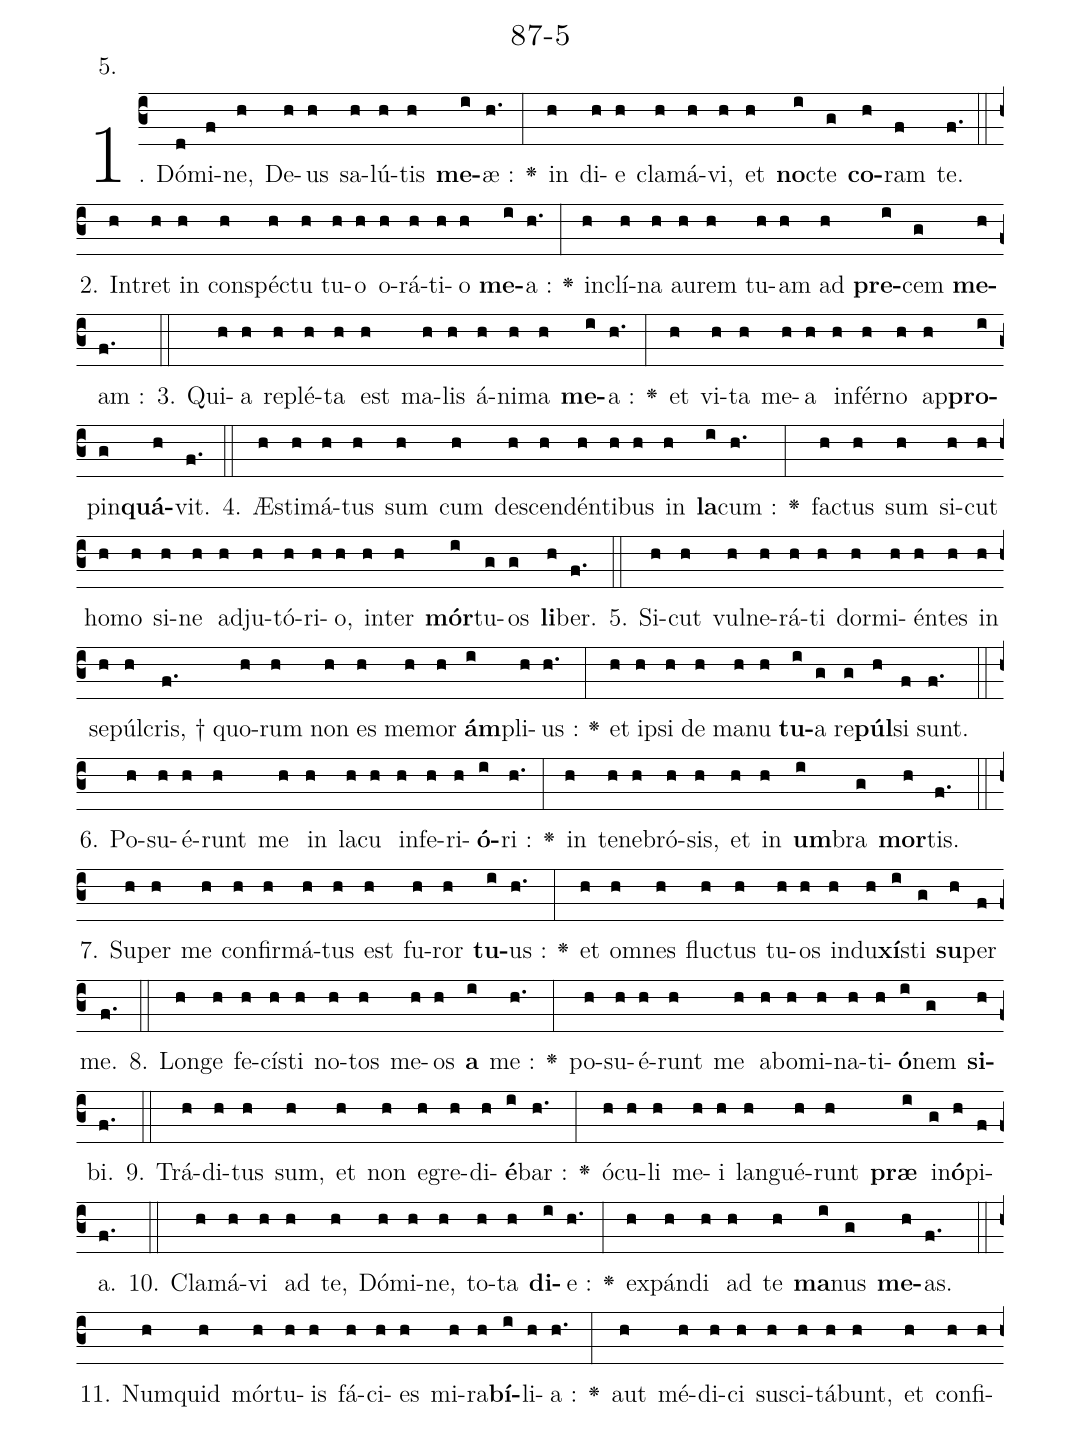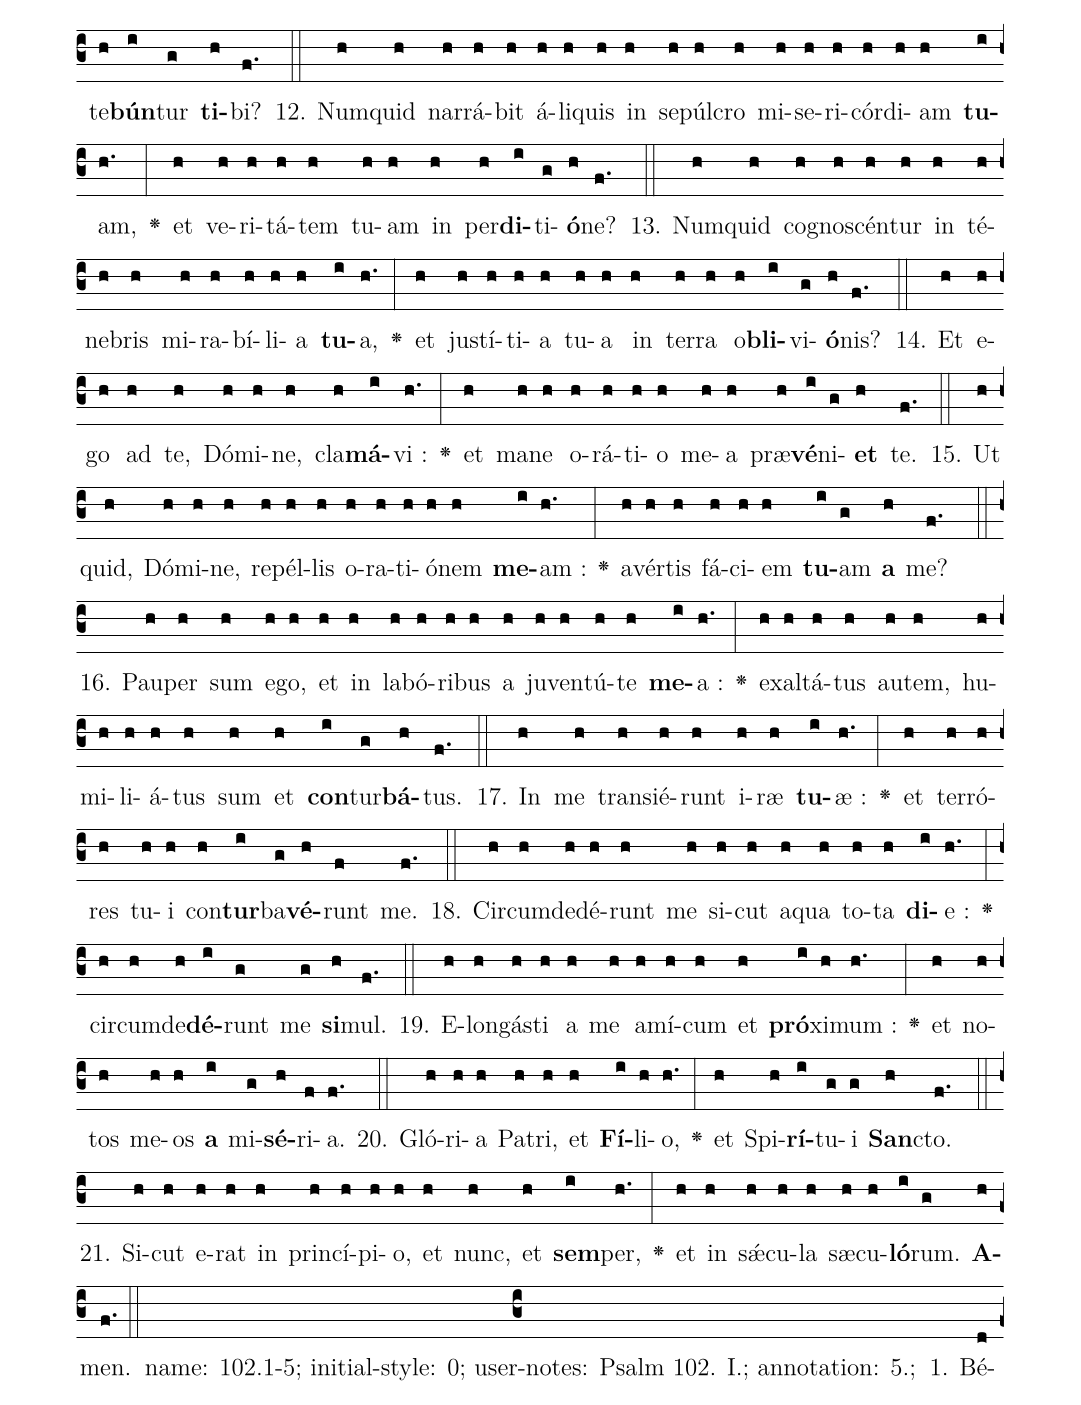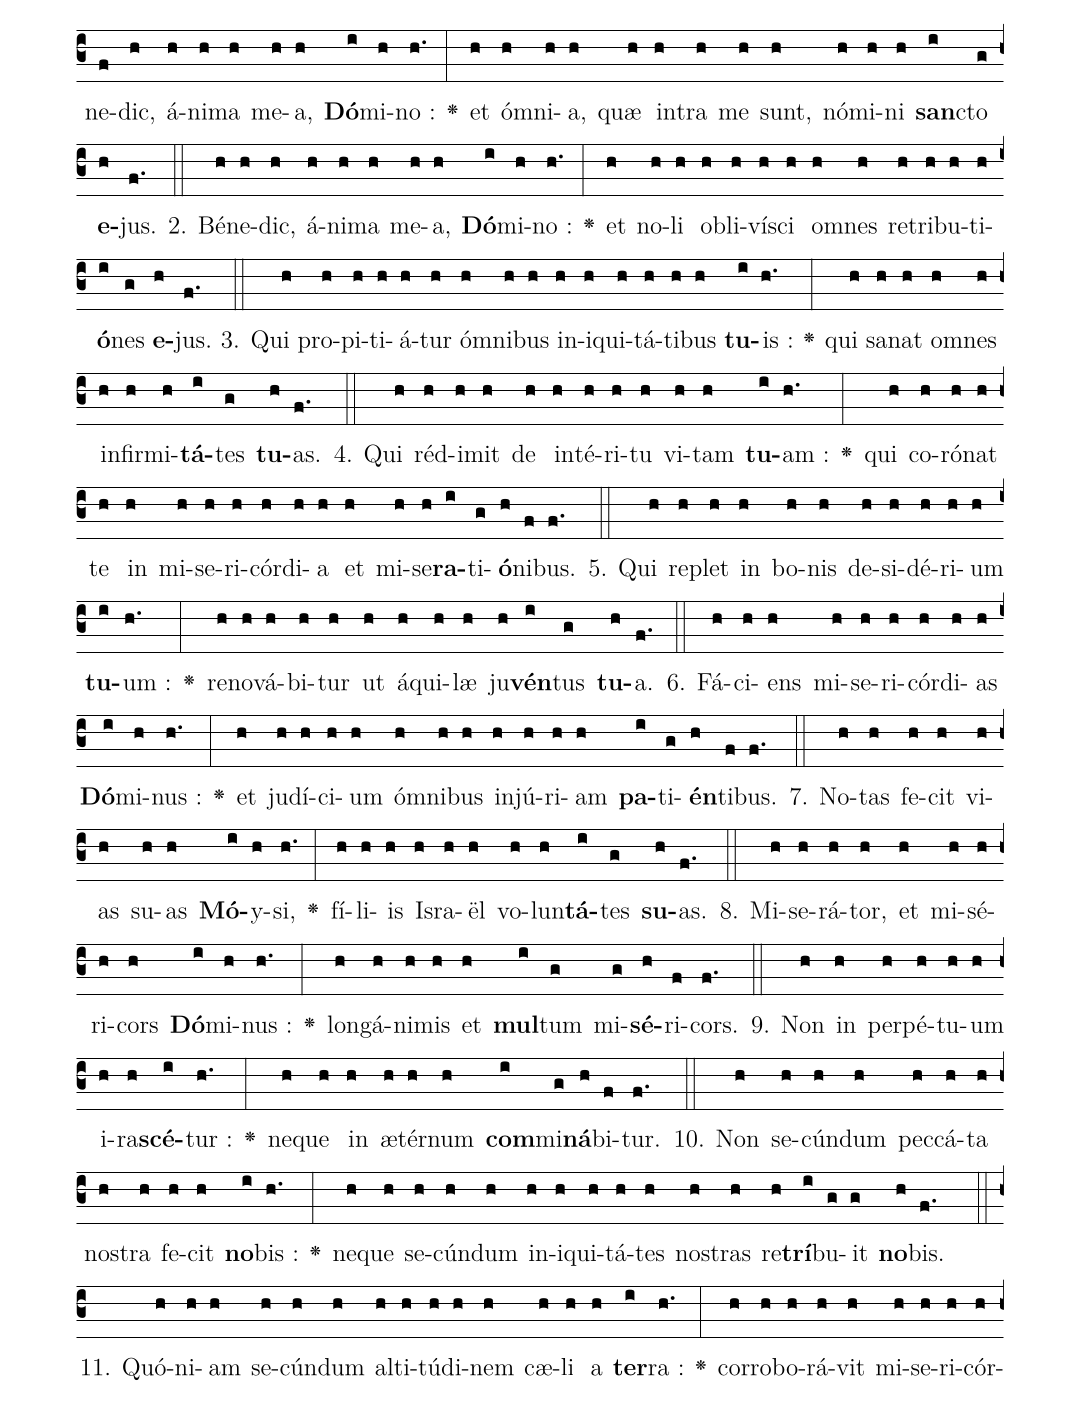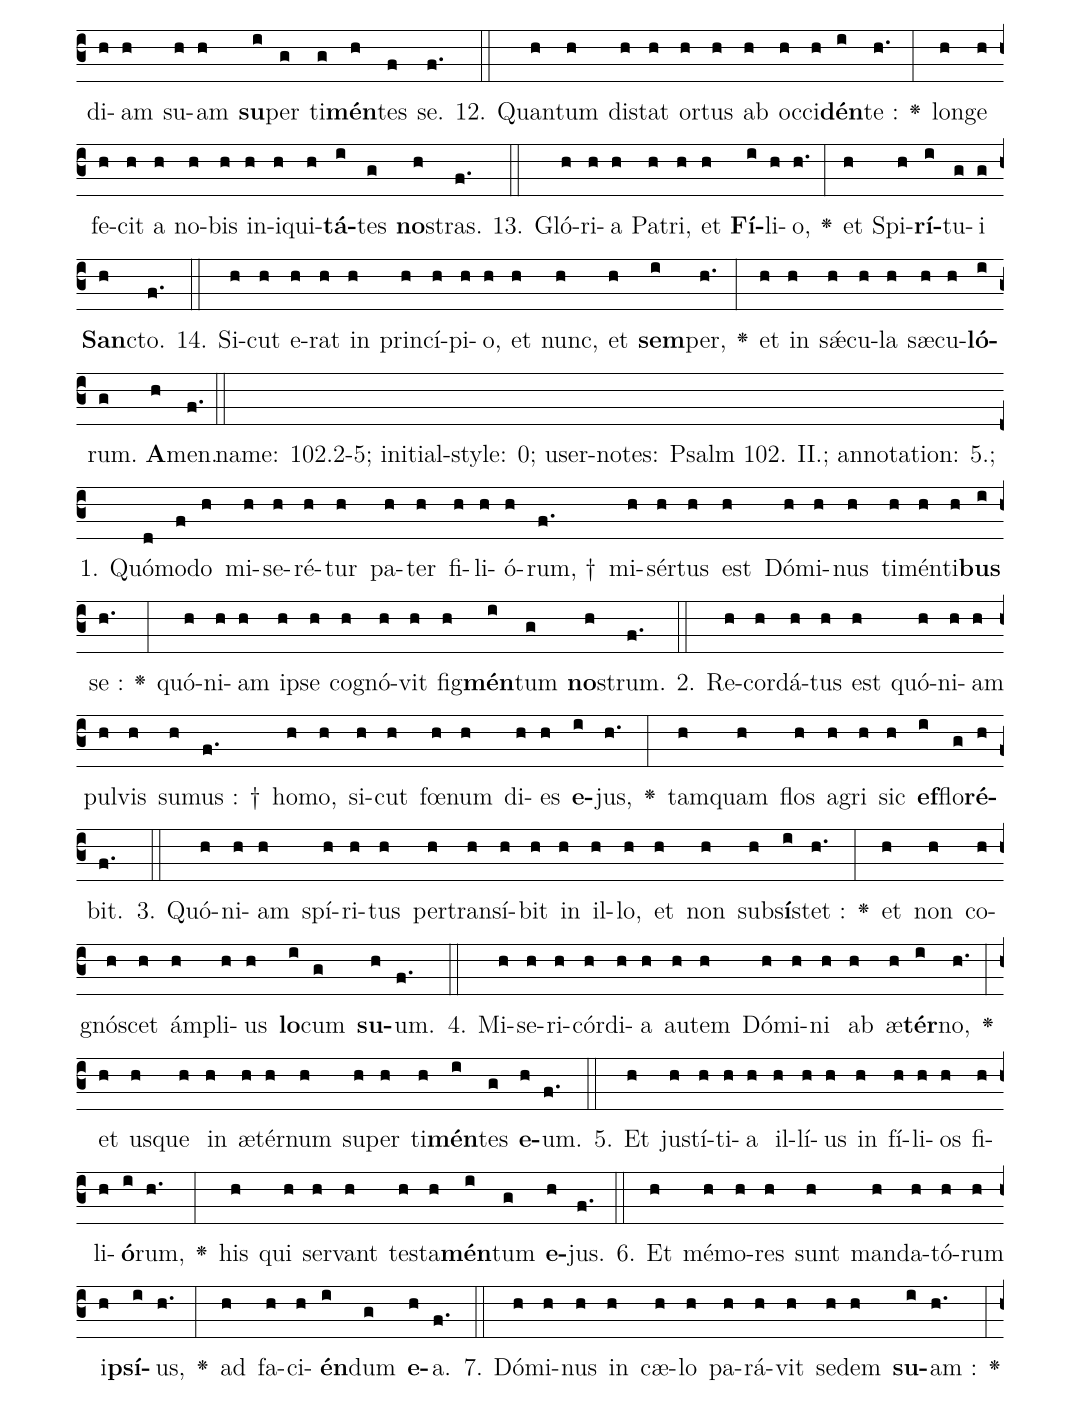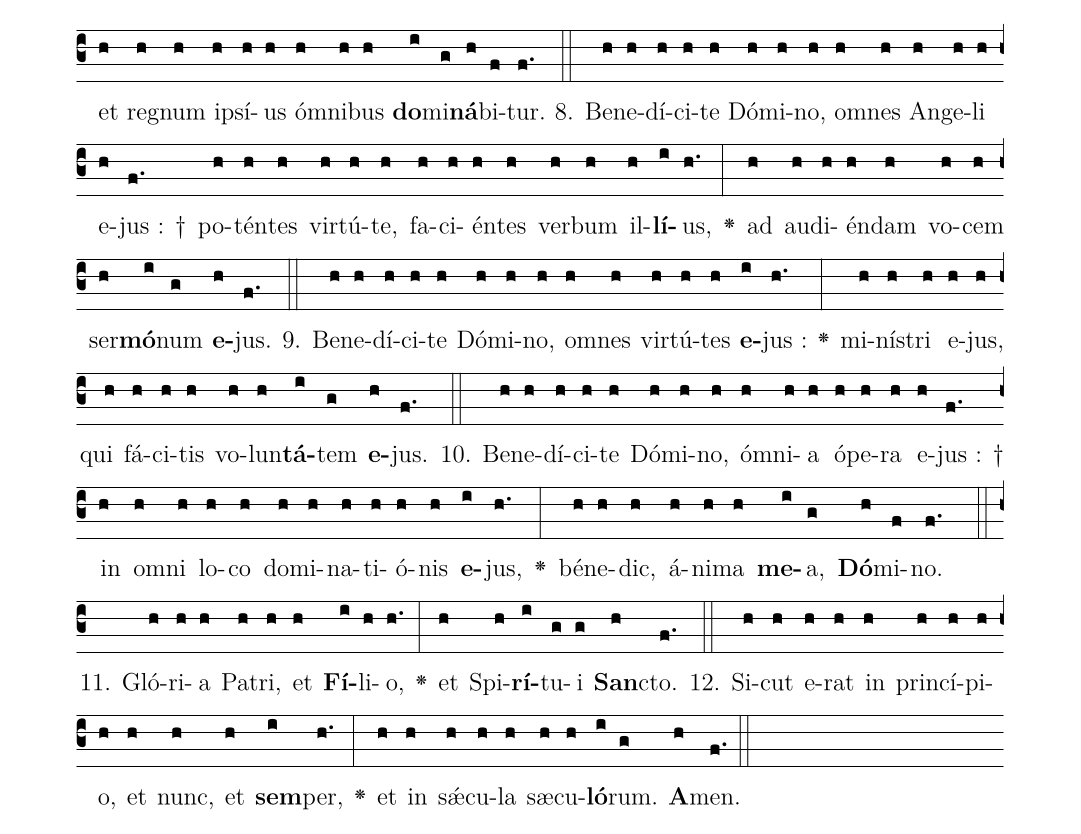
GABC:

name: 87-5;
annotation: 5.;
%%
(c3)1. Dó(d)mi(f)ne,(h) De(h)us(h) sa(h)lú(h)tis(h) <b>me</b>(i)æ :(h.) <v>\greheightstar</v>(:) in(h) di(h)e(h) cla(h)má(h)vi,(h) et(h) <b>no</b>(i)cte(g) <b>co</b>(h)ram(f) te.(f.) (::)
2. In(h)tret(h) in(h) con(h)spé(h)ctu(h) tu(h)o(h) o(h)rá(h)ti(h)o(h) <b>me</b>(i)a :(h.) <v>\greheightstar</v>(:) in(h)clí(h)na(h) au(h)rem(h) tu(h)am(h) ad(h) <b>pre</b>(i)cem(g) <b>me</b>(h)am :(f.) (::)
3. Qui(h)a(h) re(h)plé(h)ta(h) est(h) ma(h)lis(h) á(h)ni(h)ma(h) <b>me</b>(i)a :(h.) <v>\greheightstar</v>(:) et(h) vi(h)ta(h) me(h)a(h) in(h)fér(h)no(h) ap(h)<b>pro</b>(i)pin(g)<b>quá</b>(h)vit.(f.) (::)
4. Æ(h)sti(h)má(h)tus(h) sum(h) cum(h) de(h)scen(h)dén(h)ti(h)bus(h) in(h) <b>la</b>(i)cum :(h.) <v>\greheightstar</v>(:) fa(h)ctus(h) sum(h) si(h)cut(h) ho(h)mo(h) si(h)ne(h) ad(h)ju(h)tó(h)ri(h)o,(h) in(h)ter(h) <b>mór</b>(i)tu(g)os(g) <b>li</b>(h)ber.(f.) (::)
5. Si(h)cut(h) vul(h)ne(h)rá(h)ti(h) dor(h)mi(h)én(h)tes(h) in(h) se(h)púl(h)cris, †(f.) quo(h)rum(h) non(h) es(h) me(h)mor(h) <b>ám</b>(i)pli(h)us :(h.) <v>\greheightstar</v>(:) et(h) i(h)psi(h) de(h) ma(h)nu(h) <b>tu</b>(i)a(g) re(g)<b>púl</b>(h)si(f) sunt.(f.) (::)
6. Po(h)su(h)é(h)runt(h) me(h) in(h) la(h)cu(h) in(h)fe(h)ri(h)<b>ó</b>(i)ri :(h.) <v>\greheightstar</v>(:) in(h) te(h)ne(h)bró(h)sis,(h) et(h) in(h) <b>um</b>(i)bra(g) <b>mor</b>(h)tis.(f.) (::)
7. Su(h)per(h) me(h) con(h)fir(h)má(h)tus(h) est(h) fu(h)ror(h) <b>tu</b>(i)us :(h.) <v>\greheightstar</v>(:) et(h) om(h)nes(h) flu(h)ctus(h) tu(h)os(h) in(h)du(h)<b>xí</b>(i)sti(g) <b>su</b>(h)per(f) me.(f.) (::)
8. Lon(h)ge(h) fe(h)cí(h)sti(h) no(h)tos(h) me(h)os(h) <b>a</b>(i) me :(h.) <v>\greheightstar</v>(:) po(h)su(h)é(h)runt(h) me(h) a(h)bo(h)mi(h)na(h)ti(h)<b>ó</b>(i)nem(g) <b>si</b>(h)bi.(f.) (::)
9. Trá(h)di(h)tus(h) sum,(h) et(h) non(h) e(h)gre(h)di(h)<b>é</b>(i)bar :(h.) <v>\greheightstar</v>(:) ó(h)cu(h)li(h) me(h)i(h) lan(h)gué(h)runt(h) <b>præ</b>(i) in(g)<b>ó</b>(h)pi(f)a.(f.) (::)
10. Cla(h)má(h)vi(h) ad(h) te,(h) Dó(h)mi(h)ne,(h) to(h)ta(h) <b>di</b>(i)e :(h.) <v>\greheightstar</v>(:) ex(h)pán(h)di(h) ad(h) te(h) <b>ma</b>(i)nus(g) <b>me</b>(h)as.(f.) (::)
11. Num(h)quid(h) mór(h)tu(h)is(h) fá(h)ci(h)es(h) mi(h)ra(h)<b>bí</b>(i)li(h)a :(h.) <v>\greheightstar</v>(:) aut(h) mé(h)di(h)ci(h) sus(h)ci(h)tá(h)bunt,(h) et(h) con(h)fi(h)te(h)<b>bún</b>(i)tur(g) <b>ti</b>(h)bi?(f.) (::)
12. Num(h)quid(h) nar(h)rá(h)bit(h) á(h)li(h)quis(h) in(h) se(h)púl(h)cro(h) mi(h)se(h)ri(h)cór(h)di(h)am(h) <b>tu</b>(i)am,(h.) <v>\greheightstar</v>(:) et(h) ve(h)ri(h)tá(h)tem(h) tu(h)am(h) in(h) per(h)<b>di</b>(i)ti(g)<b>ó</b>(h)ne?(f.) (::)
13. Num(h)quid(h) co(h)gno(h)scén(h)tur(h) in(h) té(h)ne(h)bris(h) mi(h)ra(h)bí(h)li(h)a(h) <b>tu</b>(i)a,(h.) <v>\greheightstar</v>(:) et(h) ju(h)stí(h)ti(h)a(h) tu(h)a(h) in(h) ter(h)ra(h) o(h)<b>bli</b>(i)vi(g)<b>ó</b>(h)nis?(f.) (::)
14. Et(h) e(h)go(h) ad(h) te,(h) Dó(h)mi(h)ne,(h) cla(h)<b>má</b>(i)vi :(h.) <v>\greheightstar</v>(:) et(h) ma(h)ne(h) o(h)rá(h)ti(h)o(h) me(h)a(h) præ(h)<b>vé</b>(i)ni(g)<b>et</b>(h) te.(f.) (::)
15. Ut(h) quid,(h) Dó(h)mi(h)ne,(h) re(h)pél(h)lis(h) o(h)ra(h)ti(h)ó(h)nem(h) <b>me</b>(i)am :(h.) <v>\greheightstar</v>(:) a(h)vér(h)tis(h) fá(h)ci(h)em(h) <b>tu</b>(i)am(g) <b>a</b>(h) me?(f.) (::)
16. Pau(h)per(h) sum(h) e(h)go,(h) et(h) in(h) la(h)bó(h)ri(h)bus(h) a(h) ju(h)ven(h)tú(h)te(h) <b>me</b>(i)a :(h.) <v>\greheightstar</v>(:) ex(h)al(h)tá(h)tus(h) au(h)tem,(h) hu(h)mi(h)li(h)á(h)tus(h) sum(h) et(h) <b>con</b>(i)tur(g)<b>bá</b>(h)tus.(f.) (::)
17. In(h) me(h) trans(h)ié(h)runt(h) i(h)ræ(h) <b>tu</b>(i)æ :(h.) <v>\greheightstar</v>(:) et(h) ter(h)ró(h)res(h) tu(h)i(h) con(h)<b>tur</b>(i)ba(g)<b>vé</b>(h)runt(f) me.(f.) (::)
18. Cir(h)cum(h)de(h)dé(h)runt(h) me(h) si(h)cut(h) a(h)qua(h) to(h)ta(h) <b>di</b>(i)e :(h.) <v>\greheightstar</v>(:) cir(h)cum(h)de(h)<b>dé</b>(i)runt(g) me(g) <b>si</b>(h)mul.(f.) (::)
19. E(h)lon(h)gá(h)sti(h) a(h) me(h) a(h)mí(h)cum(h) et(h) <b>pró</b>(i)xi(h)mum :(h.) <v>\greheightstar</v>(:) et(h) no(h)tos(h) me(h)os(h) <b>a</b>(i) mi(g)<b>sé</b>(h)ri(f)a.(f.) (::)
20. Gló(h)ri(h)a(h) Pa(h)tri,(h) et(h) <b>Fí</b>(i)li(h)o,(h.) <v>\greheightstar</v>(:) et(h) Spi(h)<b>rí</b>(i)tu(g)i(g) <b>San</b>(h)cto.(f.) (::)
21. Si(h)cut(h) e(h)rat(h) in(h) prin(h)cí(h)pi(h)o,(h) et(h) nunc,(h) et(h) <b>sem</b>(i)per,(h.) <v>\greheightstar</v>(:) et(h) in(h) s<sp>'ae</sp>(h)cu(h)la(h) sæ(h)cu(h)<b>ló</b>(i)rum.(g) <b>A</b>(h)men.(f.) (::)

name: 102.1-5;
initial-style: 0;
user-notes: Psalm 102. I.;
annotation: 5.;
%%
(c3)1. Bé(d)ne(f)dic,(h) á(h)ni(h)ma(h) me(h)a,(h) <b>Dó</b>(i)mi(h)no :(h.) <v>\greheightstar</v>(:) et(h) óm(h)ni(h)a,(h) quæ(h) in(h)tra(h) me(h) sunt,(h) nó(h)mi(h)ni(h) <b>san</b>(i)cto(g) <b>e</b>(h)jus.(f.) (::)
2. Bé(h)ne(h)dic,(h) á(h)ni(h)ma(h) me(h)a,(h) <b>Dó</b>(i)mi(h)no :(h.) <v>\greheightstar</v>(:) et(h) no(h)li(h) o(h)bli(h)ví(h)sci(h) om(h)nes(h) re(h)tri(h)bu(h)ti(h)<b>ó</b>(i)nes(g) <b>e</b>(h)jus.(f.) (::)
3. Qui(h) pro(h)pi(h)ti(h)á(h)tur(h) óm(h)ni(h)bus(h) in(h)i(h)qui(h)tá(h)ti(h)bus(h) <b>tu</b>(i)is :(h.) <v>\greheightstar</v>(:) qui(h) sa(h)nat(h) om(h)nes(h) in(h)fir(h)mi(h)<b>tá</b>(i)tes(g) <b>tu</b>(h)as.(f.) (::)
4. Qui(h) réd(h)i(h)mit(h) de(h) in(h)té(h)ri(h)tu(h) vi(h)tam(h) <b>tu</b>(i)am :(h.) <v>\greheightstar</v>(:) qui(h) co(h)ró(h)nat(h) te(h) in(h) mi(h)se(h)ri(h)cór(h)di(h)a(h) et(h) mi(h)se(h)<b>ra</b>(i)ti(g)<b>ó</b>(h)ni(f)bus.(f.) (::)
5. Qui(h) re(h)plet(h) in(h) bo(h)nis(h) de(h)si(h)dé(h)ri(h)um(h) <b>tu</b>(i)um :(h.) <v>\greheightstar</v>(:) re(h)no(h)vá(h)bi(h)tur(h) ut(h) á(h)qui(h)læ(h) ju(h)<b>vén</b>(i)tus(g) <b>tu</b>(h)a.(f.) (::)
6. Fá(h)ci(h)ens(h) mi(h)se(h)ri(h)cór(h)di(h)as(h) <b>Dó</b>(i)mi(h)nus :(h.) <v>\greheightstar</v>(:) et(h) ju(h)dí(h)ci(h)um(h) óm(h)ni(h)bus(h) in(h)jú(h)ri(h)am(h) <b>pa</b>(i)ti(g)<b>én</b>(h)ti(f)bus.(f.) (::)
7. No(h)tas(h) fe(h)cit(h) vi(h)as(h) su(h)as(h) <b>Mó</b>(i)y(h)si,(h.) <v>\greheightstar</v>(:) fí(h)li(h)is(h) Is(h)ra(h)ël(h) vo(h)lun(h)<b>tá</b>(i)tes(g) <b>su</b>(h)as.(f.) (::)
8. Mi(h)se(h)rá(h)tor,(h) et(h) mi(h)sé(h)ri(h)cors(h) <b>Dó</b>(i)mi(h)nus :(h.) <v>\greheightstar</v>(:) lon(h)gá(h)ni(h)mis(h) et(h) <b>mul</b>(i)tum(g) mi(g)<b>sé</b>(h)ri(f)cors.(f.) (::)
9. Non(h) in(h) per(h)pé(h)tu(h)um(h) i(h)ra(h)<b>scé</b>(i)tur :(h.) <v>\greheightstar</v>(:) ne(h)que(h) in(h) æ(h)tér(h)num(h) <b>com</b>(i)mi(g)<b>ná</b>(h)bi(f)tur.(f.) (::)
10. Non(h) se(h)cún(h)dum(h) pec(h)cá(h)ta(h) no(h)stra(h) fe(h)cit(h) <b>no</b>(i)bis :(h.) <v>\greheightstar</v>(:) ne(h)que(h) se(h)cún(h)dum(h) in(h)i(h)qui(h)tá(h)tes(h) no(h)stras(h) re(h)<b>trí</b>(i)bu(g)it(g) <b>no</b>(h)bis.(f.) (::)
11. Quó(h)ni(h)am(h) se(h)cún(h)dum(h) al(h)ti(h)tú(h)di(h)nem(h) cæ(h)li(h) a(h) <b>ter</b>(i)ra :(h.) <v>\greheightstar</v>(:) cor(h)ro(h)bo(h)rá(h)vit(h) mi(h)se(h)ri(h)cór(h)di(h)am(h) su(h)am(h) <b>su</b>(i)per(g) ti(g)<b>mén</b>(h)tes(f) se.(f.) (::)
12. Quan(h)tum(h) di(h)stat(h) or(h)tus(h) ab(h) oc(h)ci(h)<b>dén</b>(i)te :(h.) <v>\greheightstar</v>(:) lon(h)ge(h) fe(h)cit(h) a(h) no(h)bis(h) in(h)i(h)qui(h)<b>tá</b>(i)tes(g) <b>no</b>(h)stras.(f.) (::)
13. Gló(h)ri(h)a(h) Pa(h)tri,(h) et(h) <b>Fí</b>(i)li(h)o,(h.) <v>\greheightstar</v>(:) et(h) Spi(h)<b>rí</b>(i)tu(g)i(g) <b>San</b>(h)cto.(f.) (::)
14. Si(h)cut(h) e(h)rat(h) in(h) prin(h)cí(h)pi(h)o,(h) et(h) nunc,(h) et(h) <b>sem</b>(i)per,(h.) <v>\greheightstar</v>(:) et(h) in(h) s<sp>'ae</sp>(h)cu(h)la(h) sæ(h)cu(h)<b>ló</b>(i)rum.(g) <b>A</b>(h)men.(f.) (::)

name: 102.2-5;
initial-style: 0;
user-notes: Psalm 102. II.;
annotation: 5.;
%%
(c3)1. Quó(d)mo(f)do(h) mi(h)se(h)ré(h)tur(h) pa(h)ter(h) fi(h)li(h)ó(h)rum, †(f.) mi(h)sér(h)tus(h) est(h) Dó(h)mi(h)nus(h) ti(h)mén(h)ti(h)<b>bus</b>(i) se :(h.) <v>\greheightstar</v>(:) quó(h)ni(h)am(h) i(h)pse(h) co(h)gnó(h)vit(h) fig(h)<b>mén</b>(i)tum(g) <b>no</b>(h)strum.(f.) (::)
2. Re(h)cor(h)dá(h)tus(h) est(h) quó(h)ni(h)am(h) pul(h)vis(h) su(h)mus : †(f.) ho(h)mo,(h) si(h)cut(h) fœ(h)num(h) di(h)es(h) <b>e</b>(i)jus,(h.) <v>\greheightstar</v>(:) tam(h)quam(h) flos(h) a(h)gri(h) sic(h) <b>ef</b>(i)flo(g)<b>ré</b>(h)bit.(f.) (::)
3. Quó(h)ni(h)am(h) spí(h)ri(h)tus(h) per(h)tran(h)sí(h)bit(h) in(h) il(h)lo,(h) et(h) non(h) subs(h)<b>í</b>(i)stet :(h.) <v>\greheightstar</v>(:) et(h) non(h) co(h)gnó(h)scet(h) ám(h)pli(h)us(h) <b>lo</b>(i)cum(g) <b>su</b>(h)um.(f.) (::)
4. Mi(h)se(h)ri(h)cór(h)di(h)a(h) au(h)tem(h) Dó(h)mi(h)ni(h) ab(h) æ(h)<b>tér</b>(i)no,(h.) <v>\greheightstar</v>(:) et(h) us(h)que(h) in(h) æ(h)tér(h)num(h) su(h)per(h) ti(h)<b>mén</b>(i)tes(g) <b>e</b>(h)um.(f.) (::)
5. Et(h) ju(h)stí(h)ti(h)a(h) il(h)lí(h)us(h) in(h) fí(h)li(h)os(h) fi(h)li(h)<b>ó</b>(i)rum,(h.) <v>\greheightstar</v>(:) his(h) qui(h) ser(h)vant(h) te(h)sta(h)<b>mén</b>(i)tum(g) <b>e</b>(h)jus.(f.) (::)
6. Et(h) mé(h)mo(h)res(h) sunt(h) man(h)da(h)tó(h)rum(h) i(h)<b>psí</b>(i)us,(h.) <v>\greheightstar</v>(:) ad(h) fa(h)ci(h)<b>én</b>(i)dum(g) <b>e</b>(h)a.(f.) (::)
7. Dó(h)mi(h)nus(h) in(h) cæ(h)lo(h) pa(h)rá(h)vit(h) se(h)dem(h) <b>su</b>(i)am :(h.) <v>\greheightstar</v>(:) et(h) re(h)gnum(h) i(h)psí(h)us(h) óm(h)ni(h)bus(h) <b>do</b>(i)mi(g)<b>ná</b>(h)bi(f)tur.(f.) (::)
8. Be(h)ne(h)dí(h)ci(h)te(h) Dó(h)mi(h)no,(h) om(h)nes(h) An(h)ge(h)li(h) e(h)jus : †(f.) po(h)tén(h)tes(h) vir(h)tú(h)te,(h) fa(h)ci(h)én(h)tes(h) ver(h)bum(h) il(h)<b>lí</b>(i)us,(h.) <v>\greheightstar</v>(:) ad(h) au(h)di(h)én(h)dam(h) vo(h)cem(h) ser(h)<b>mó</b>(i)num(g) <b>e</b>(h)jus.(f.) (::)
9. Be(h)ne(h)dí(h)ci(h)te(h) Dó(h)mi(h)no,(h) om(h)nes(h) vir(h)tú(h)tes(h) <b>e</b>(i)jus :(h.) <v>\greheightstar</v>(:) mi(h)ní(h)stri(h) e(h)jus,(h) qui(h) fá(h)ci(h)tis(h) vo(h)lun(h)<b>tá</b>(i)tem(g) <b>e</b>(h)jus.(f.) (::)
10. Be(h)ne(h)dí(h)ci(h)te(h) Dó(h)mi(h)no,(h) óm(h)ni(h)a(h) ó(h)pe(h)ra(h) e(h)jus : †(f.) in(h) om(h)ni(h) lo(h)co(h) do(h)mi(h)na(h)ti(h)ó(h)nis(h) <b>e</b>(i)jus,(h.) <v>\greheightstar</v>(:) bé(h)ne(h)dic,(h) á(h)ni(h)ma(h) <b>me</b>(i)a,(g) <b>Dó</b>(h)mi(f)no.(f.) (::)
11. Gló(h)ri(h)a(h) Pa(h)tri,(h) et(h) <b>Fí</b>(i)li(h)o,(h.) <v>\greheightstar</v>(:) et(h) Spi(h)<b>rí</b>(i)tu(g)i(g) <b>San</b>(h)cto.(f.) (::)
12. Si(h)cut(h) e(h)rat(h) in(h) prin(h)cí(h)pi(h)o,(h) et(h) nunc,(h) et(h) <b>sem</b>(i)per,(h.) <v>\greheightstar</v>(:) et(h) in(h) s<sp>'ae</sp>(h)cu(h)la(h) sæ(h)cu(h)<b>ló</b>(i)rum.(g) <b>A</b>(h)men.(f.) (::)
